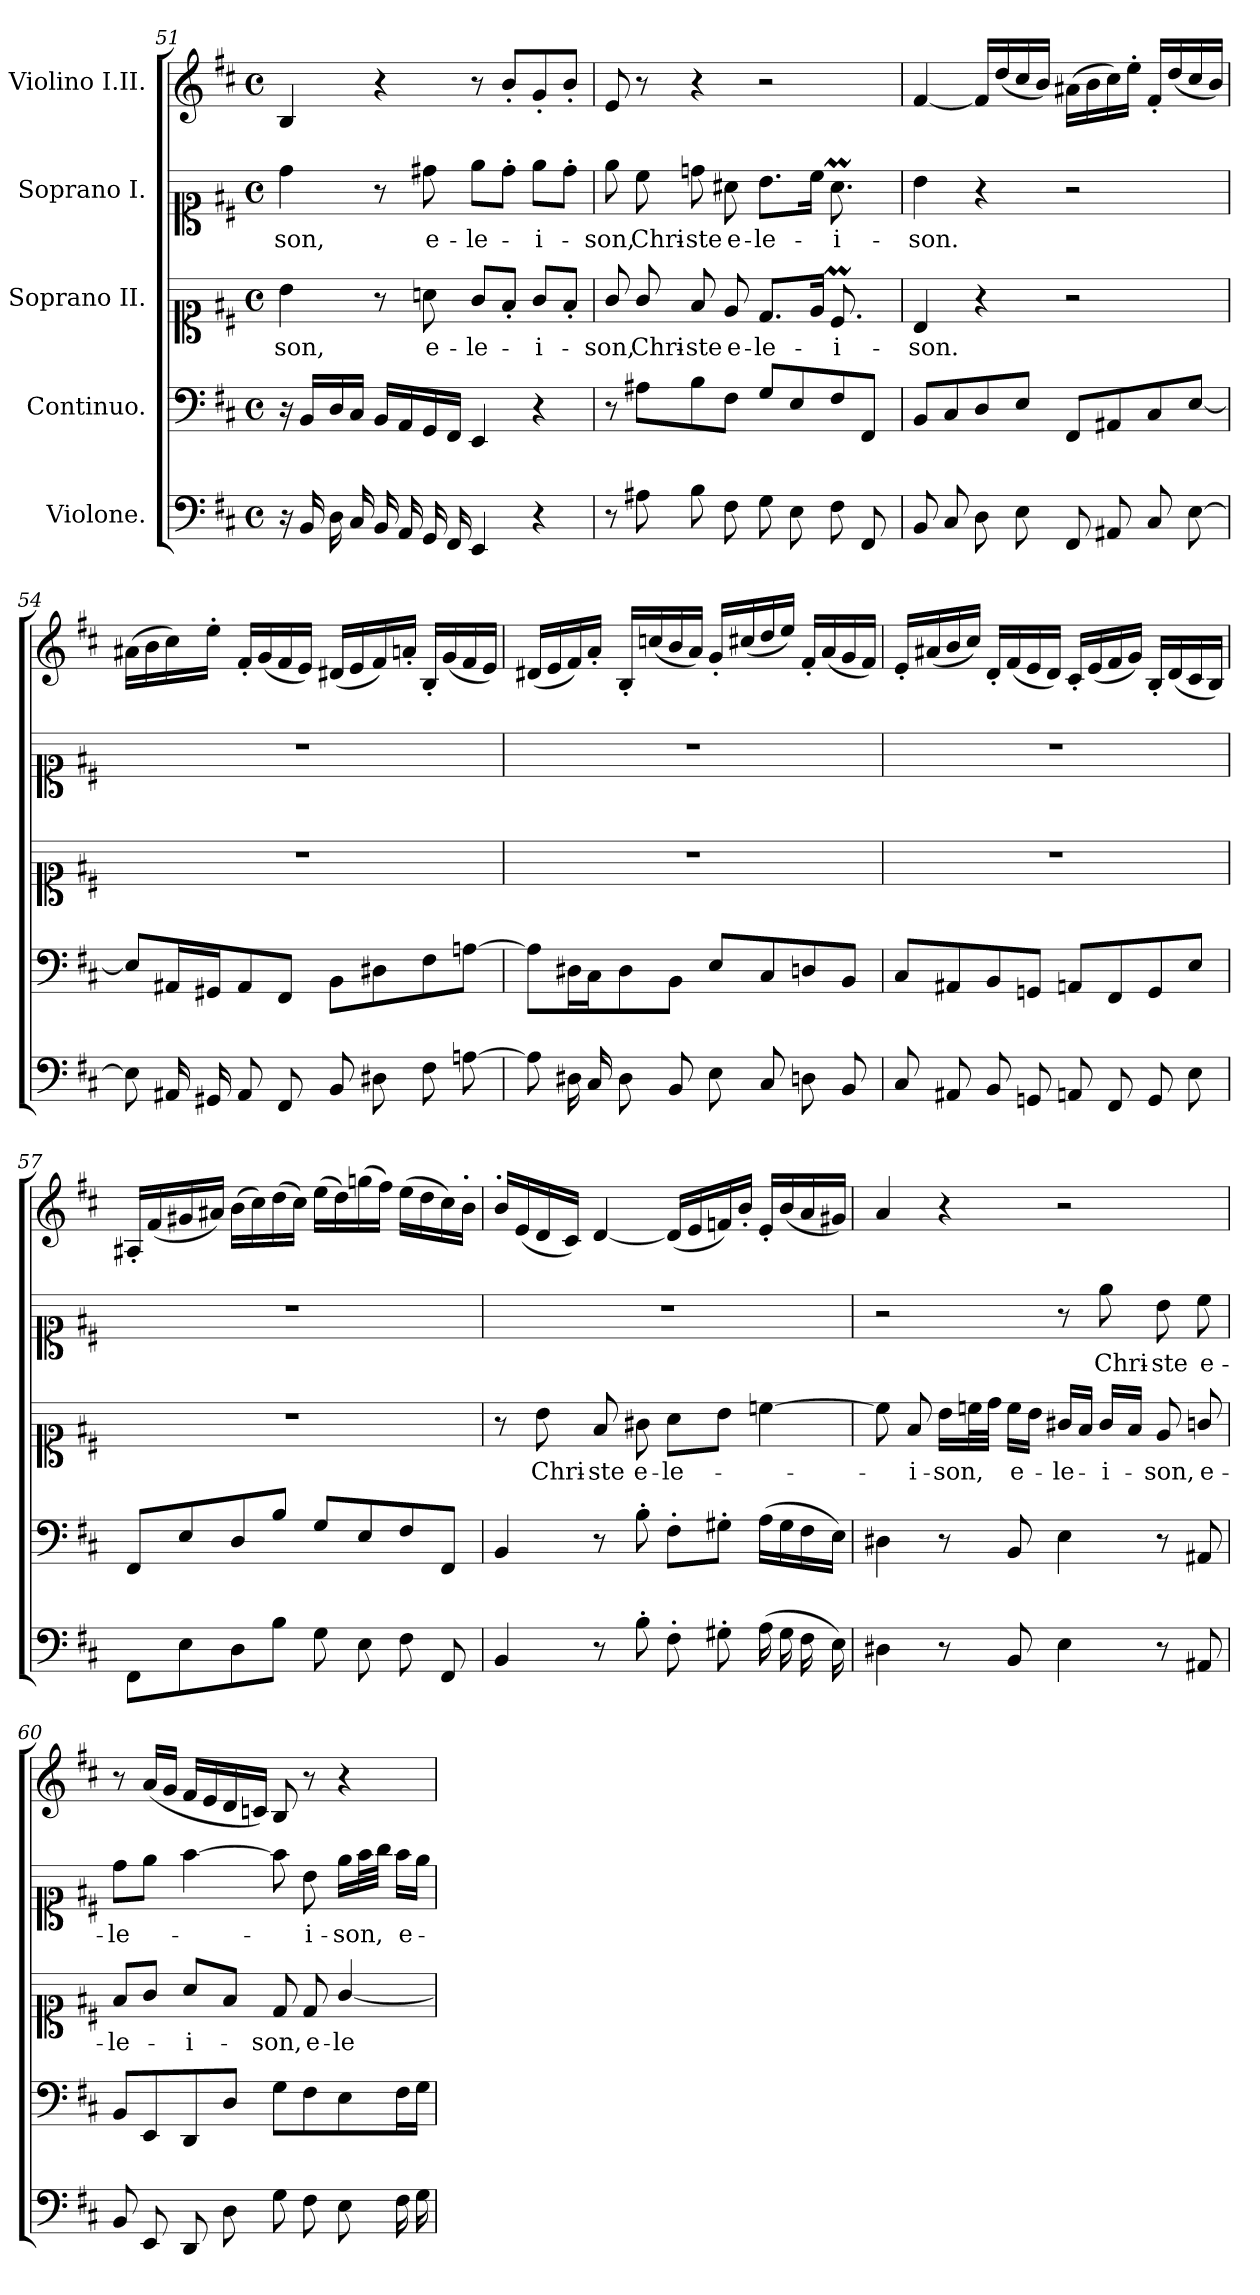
**kern	**dynam	**kern	**dynam	**kern	**text	**kern	**text	**kern	**dynam
*part5	*part5	*part4	*part4	*part3	*part3	*part2	*part2	*part1	*part1
*staff5	*staff5	*staff4	*staff4	*staff3	*staff3	*staff2	*staff2	*staff1	*staff1
*I"Violone.	*	*I"Continuo.	*	*I"Soprano II.	*	*I"Soprano I.	*	*I"Violino I.II.	*
*clefF4	*	*clefF4	*	*clefC1	*	*clefC1	*	*clefG2	*
*ITrd7c12	*	*	*	*	*	*	*	*	*
*k[f#c#]	*	*k[f#c#]	*	*k[f#c#]	*	*k[f#c#]	*	*k[f#c#]	*
*M4/4	*	*M4/4	*	*M4/4	*	*M4/4	*	*M4/4	*
*met(c)	*	*met(c)	*	*met(c)	*	*met(c)	*	*met(c)	*
=51	=51	=51	=51	=51	=51	=51	=51	=51	=51
!	!	!	!	!	!LO:LY:b	!	!LO:LY:b	!	!
16r	.	16r	.	4b\	-son,	4dd\	-son,	4B/	.
16BBB/	.	16BB/LL	.	.	.	.	.	.	.
16DD\	.	16D/	.	.	.	.	.	.	.
16CC#/	.	16C#/JJ	.	.	.	.	.	.	.
16BBB/	.	16BB/LL	.	8r	.	8r	.	4r	.
16AAA/	.	16AA/	.	.	.	.	.	.	.
!	!	!	!	!	!LO:LY:b	!	!LO:LY:b	!	!
16GGG/	.	16GG/	.	8an\	e-	8dd#X\	e-	.	.
16FFF#/	.	16FF#/JJ	.	.	.	.	.	.	.
!	!	!	!	!	!LO:LY:b	!	!LO:LY:b	!	!
4EEE/	.	4EE/	.	8g/L	-le-	8ee\L	-le-	8r	.
.	.	.	.	8f#'/J	.	8dd#'\J	.	8b'/L	.
!	!	!	!	!	!LO:LY:b	!	!LO:LY:b	!	!
4r	.	4r	.	8g/L	-i-	8ee\L	-i-	8g'/	.
.	.	.	.	8f#'/J	.	8dd#'\J	.	8b'/J	.
!!LO:LB:g=z
=52	=52	=52	=52	=52	=52	=52	=52	=52	=52
!	!	!	!	!	!LO:LY:b	!	!LO:LY:b	!	!
8r	.	8r	.	8g/	-son,	8ee\	-son,	8e/	.
!	!	!	!	!	!LO:LY:b	!	!LO:LY:b	!	!
8AA#X\	.	8A#X\L	.	8g/	Chri-	8cc#\	Chri-	8r	.
!	!	!	!	!	!LO:LY:b	!	!LO:LY:b	!	!
8BB\	.	8B\	.	8f#/	-ste	8ddn\	-ste	4r	.
!	!	!	!	!	!LO:LY:b	!	!LO:LY:b	!	!
8FF#\	.	8F#\J	.	8e/	e-	8a#X\	e-	.	.
!	!	!	!	!	!LO:LY:b	!	!LO:LY:b	!	!
8GG\	.	8G/L	.	8.d/L	-le-	8.b\L	-le-	2r	.
8EE\	.	8E/	.	.	.	.	.	.	.
.	.	.	.	16e/Jk	.	16cc#\Jk	.	.	.
!	!	!	!	!	!LO:LY:b	!	!LO:LY:b	!	!
8FF#\	.	8F#/	.	8.c#m/	-i-	8.a#m\	-i-	.	.
8FFF#/	.	8FF#/J	.	.	.	.	.	.	.
.	.	.	.	16B/yy	.	16b\yy	.	.	.
=53	=53	=53	=53	=53	=53	=53	=53	=53	=53
!	!LO:DY:b	!	!LO:DY:b	!	!LO:LY:b	!	!LO:LY:b	!	!LO:DY:b
8BBB/	other-dynamics	8BB/L	other-dynamics	4B/	-son.	4b\	-son.	[4f#/	other-dynamics
8CC#/	.	8C#/	.	.	.	.	.	.	.
8DD\	.	8D/	.	4r	.	4r	.	16f#/LL]	.
.	.	.	.	.	.	.	.	(16dd/	.
8EE\	.	8E/J	.	.	.	.	.	16cc#/	.
.	.	.	.	.	.	.	.	16b/JJ)	.
8FFF#/	.	8FF#/L	.	2r	.	2r	.	(16a#X\LL	.
.	.	.	.	.	.	.	.	16b\	.
8AAA#X/	.	8AA#X/	.	.	.	.	.	16cc#\)	.
.	.	.	.	.	.	.	.	16ee'\JJ	.
8CC#/	.	8C#/	.	.	.	.	.	16f#'/LL	.
.	.	.	.	.	.	.	.	(16dd/	.
[8EE\	.	[8E/J	.	.	.	.	.	16cc#/	.
.	.	.	.	.	.	.	.	16b/JJ)	.
=54	=54	=54	=54	=54	=54	=54	=54	=54	=54
8EE\]	.	8E/L]	.	1r	.	1r	.	(16a#X\LL	.
.	.	.	.	.	.	.	.	16b\	.
16AAA#X/	.	16AA#X/L	.	.	.	.	.	16cc#\)	.
16GGG#X/	.	16GG#X/J	.	.	.	.	.	16ee'\JJ	.
8AAA#/	.	8AA#/	.	.	.	.	.	16f#'/LL	.
.	.	.	.	.	.	.	.	(16g/	.
8FFF#/	.	8FF#/J	.	.	.	.	.	16f#/	.
.	.	.	.	.	.	.	.	16e/JJ)	.
8BBB/	.	8BB\L	.	.	.	.	.	(16d#X/LL	.
.	.	.	.	.	.	.	.	16e/	.
8DD#X\	.	8D#X\	.	.	.	.	.	16f#/)	.
.	.	.	.	.	.	.	.	16an'/JJ	.
8FF#\	.	8F#\	.	.	.	.	.	16B'/LL	.
.	.	.	.	.	.	.	.	(16g/	.
[8AAn\	.	[8An\J	.	.	.	.	.	16f#/	.
.	.	.	.	.	.	.	.	16e/JJ)	.
!!LO:LB:g=z
=55	=55	=55	=55	=55	=55	=55	=55	=55	=55
8AA\]	.	8A\L]	.	1r	.	1r	.	(16d#X/LL	.
.	.	.	.	.	.	.	.	16e/	.
16DD#X\	.	16D#X\L	.	.	.	.	.	16f#/)	.
16CC#/	.	16C#\J	.	.	.	.	.	16a'/JJ	.
8DD#\	.	8D#\	.	.	.	.	.	16B'/LL	.
.	.	.	.	.	.	.	.	(16ccn/	.
8BBB/	.	8BB\J	.	.	.	.	.	16b/	.
.	.	.	.	.	.	.	.	16a/JJ)	.
8EE\	.	8E/L	.	.	.	.	.	16g'/LL	.
.	.	.	.	.	.	.	.	(16cc#X/	.
8CC#/	.	8C#/	.	.	.	.	.	16dd/	.
.	.	.	.	.	.	.	.	16ee/JJ)	.
8DDn\	.	8Dn/	.	.	.	.	.	16f#'/LL	.
.	.	.	.	.	.	.	.	(16a/	.
8BBB/	.	8BB/J	.	.	.	.	.	16g/	.
.	.	.	.	.	.	.	.	16f#/JJ)	.
=56	=56	=56	=56	=56	=56	=56	=56	=56	=56
8CC#/	.	8C#/L	.	1r	.	1r	.	16e'/LL	.
.	.	.	.	.	.	.	.	(16a#X/	.
8AAA#X/	.	8AA#X/	.	.	.	.	.	16b/	.
.	.	.	.	.	.	.	.	16cc#/JJ)	.
8BBB/	.	8BB/	.	.	.	.	.	16d'/LL	.
.	.	.	.	.	.	.	.	(16f#/	.
8GGGn/	.	8GGn/J	.	.	.	.	.	16e/	.
.	.	.	.	.	.	.	.	16d/JJ)	.
8AAAn/	.	8AAn/L	.	.	.	.	.	16c#'/LL	.
.	.	.	.	.	.	.	.	(16e/	.
8FFF#/	.	8FF#/	.	.	.	.	.	16f#/	.
.	.	.	.	.	.	.	.	16g/JJ)	.
8GGG/	.	8GG/	.	.	.	.	.	16B'/LL	.
.	.	.	.	.	.	.	.	(16d/	.
8EE\	.	8E/J	.	.	.	.	.	16c#/	.
.	.	.	.	.	.	.	.	16B/JJ)	.
=57	=57	=57	=57	=57	=57	=57	=57	=57	=57
8FFF#/L	.	8FF#/L	.	1r	.	1r	.	16A#X'/LL	.
.	.	.	.	.	.	.	.	(16f#/	.
8EE\	.	8E/	.	.	.	.	.	16g#X/	.
.	.	.	.	.	.	.	.	16a#X/JJ)	.
8DD\	.	8D/	.	.	.	.	.	(16b\LL	.
.	.	.	.	.	.	.	.	16cc#\)	.
8BB\J	.	8B/J	.	.	.	.	.	(16dd\	.
.	.	.	.	.	.	.	.	16cc#\JJ)	.
8GG\	.	8G/L	.	.	.	.	.	(16ee\LL	.
.	.	.	.	.	.	.	.	16dd\)	.
8EE\	.	8E/	.	.	.	.	.	(16ggn\	.
.	.	.	.	.	.	.	.	16ff#\JJ)	.
!	!	!	!	!	!	!	!	!	!LO:DY:b
8FF#\	.	8F#/	.	.	.	.	.	(16ee\LL	other-dynamics
.	.	.	.	.	.	.	.	16dd\	.
8FFF#/	.	8FF#/J	.	.	.	.	.	16cc#\)	.
!	!	!	!	!	!	!	!	!LO:TX:a:B:t=.	!
.	.	.	.	.	.	.	.	16b\JJ	.
!!LO:LB:g=z
=58	=58	=58	=58	=58	=58	=58	=58	=58	=58
!	!	!	!	!	!	!	!	!LO:TX:a:B:t=.	!
4BBB/	.	4BB/	.	8r	.	1r	.	16b/LL	.
!	!	!	!	!	!	!	!	!	!LO:DY:b
.	.	.	.	.	.	.	.	(16e/	other-dynamics
!	!	!	!	!	!LO:LY:b	!	!	!	!
.	.	.	.	8b\	Chri-	.	.	16d/	.
.	.	.	.	.	.	.	.	16c#/JJ)	.
!	!	!	!	!	!LO:LY:b	!	!	!	!
8r	.	8r	.	8f#/	-ste	.	.	[4d/	.
!	!LO:DY:b	!	!LO:DY:a	!	!LO:LY:b	!	!	!	!
8BB'\	other-dynamics	8B'\	other-dynamics	8g#X\	e-	.	.	.	.
!	!	!	!	!	!LO:LY:b	!	!	!	!
8FF#'\	.	8F#'\L	.	8a\L	-le-	.	.	(16d/LL]	.
.	.	.	.	.	.	.	.	16e/	.
8GG#X'\	.	8G#X'\J	.	8b\J	.	.	.	16fn/)	.
.	.	.	.	.	.	.	.	16b'/JJ	.
(16AA\	.	(16A\LL	.	[4ccn\	.	.	.	16e'/LL	.
16GG#\	.	16G#\	.	.	.	.	.	(16b/	.
16FF#\	.	16F#\	.	.	.	.	.	16a/	.
16EE\)	.	16E\JJ)	.	.	.	.	.	16g#X/JJ)	.
=59	=59	=59	=59	=59	=59	=59	=59	=59	=59
4DD#X\	.	4D#X\	.	8cc\]	.	2r	.	4a/	.
!	!	!	!	!	!LO:LY:b	!	!	!	!
.	.	.	.	8f#/	-i-	.	.	.	.
!	!	!	!	!	!LO:LY:b	!	!	!	!
8r	.	8r	.	16b\LL	-son,	.	.	4r	.
.	.	.	.	32ccn\L	.	.	.	.	.
.	.	.	.	32dd\JJJ	.	.	.	.	.
!	!	!	!	!	!LO:LY:b	!	!	!	!
8BBB/	.	8BB/	.	16cc\LL	e-	.	.	.	.
.	.	.	.	16b\JJ	.	.	.	.	.
!	!	!	!	!	!LO:LY:b	!	!	!	!
4EE\	.	4E\	.	16g#X/LL	-le-	8r	.	2r	.
.	.	.	.	16f#/JJ	.	.	.	.	.
!	!	!	!	!	!LO:LY:b	!	!LO:LY:b	!	!
.	.	.	.	16g#/LL	-i-	8ee\	Chri-	.	.
.	.	.	.	16f#/JJ	.	.	.	.	.
!	!	!	!	!	!LO:LY:b	!	!LO:LY:b	!	!
8r	.	8r	.	8e/	-son,	8b\	-ste	.	.
!	!	!	!	!	!LO:LY:b	!	!LO:LY:b	!	!
8AAA#X/	.	8AA#X/	.	8gn/	e-	8cc#\	e-	.	.
=60	=60	=60	=60	=60	=60	=60	=60	=60	=60
!	!	!	!	!	!LO:LY:b	!	!LO:LY:b	!	!
8BBB/	.	8BB/L	.	8f#/L	-le-	8dd\L	-le-	8r	.
8EEE/	.	8EE/	.	8g/J	.	8ee\J	.	(16a/LL	.
.	.	.	.	.	.	.	.	16g/JJ	.
!	!	!	!	!	!LO:LY:b	!	!	!	!
8DDD/	.	8DD/	.	8a/L	-i-	[4ff#\	.	16f#/LL	.
.	.	.	.	.	.	.	.	16e/	.
8DD\	.	8D/J	.	8f#/J	.	.	.	16d/	.
.	.	.	.	.	.	.	.	16cn/JJ)	.
!	!	!	!	!	!LO:LY:b	!	!	!	!
8GG\	.	8G\L	.	8d/	-son,	8ff#\]	.	8B/	.
!	!	!	!	!	!LO:LY:b	!	!LO:LY:b	!	!
8FF#\	.	8F#\	.	8d/	e-	8b\	-i-	8r	.
!	!	!	!	!	!LO:LY:b	!	!LO:LY:b	!	!
8EE\	.	8E\	.	[4g/	-le-	16ee\LL	-son,	4r	.
.	.	.	.	.	.	32ff#\L	.	.	.
.	.	.	.	.	.	32gg\JJJ	.	.	.
!	!	!	!	!	!	!	!LO:LY:b	!	!
16FF#\	.	16F#\L	.	.	.	16ff#\LL	e-	.	.
16GG\	.	16G\JJ	.	.	.	16ee\JJ	.	.	.
=	=	=	=	=	=	=	=	=	=
*-	*-	*-	*-	*-	*-	*-	*-	*-	*-
